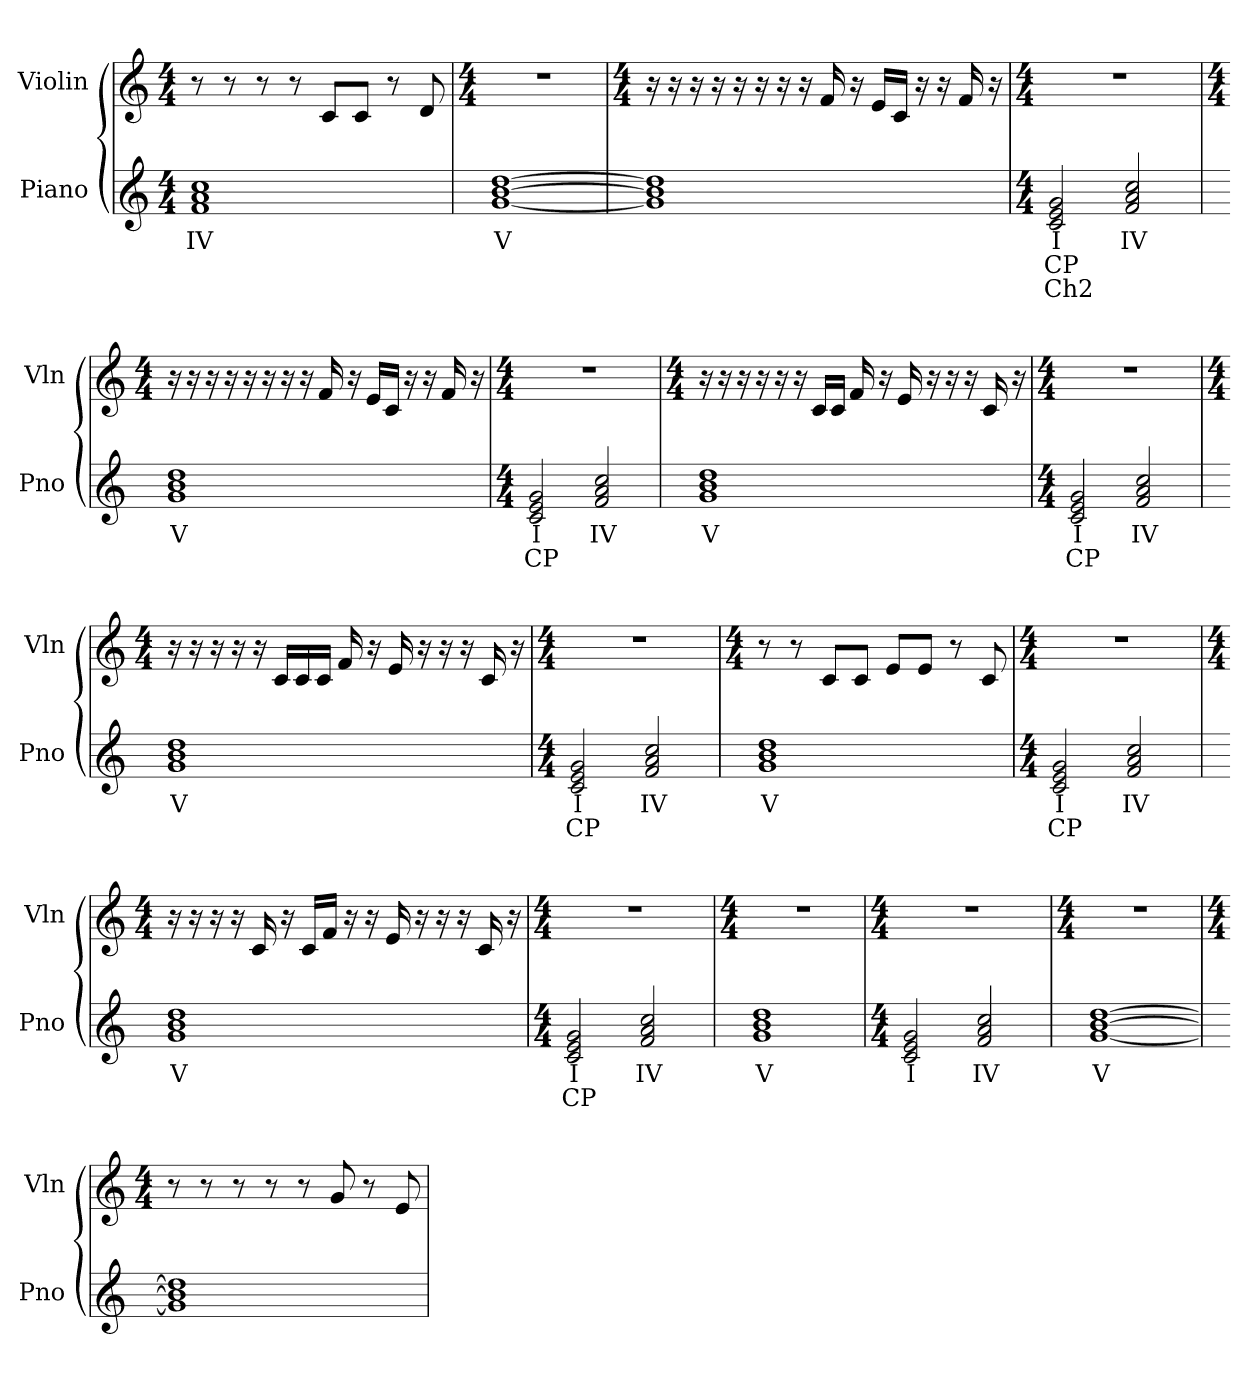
**kern	**text	**text	**text	**kern
*part2	*part2	*part2	*part2	*part1
*staff2	*staff2	*staff2	*staff2	*staff1
*I"Piano	*	*	*	*I"Violin
*I'Pno	*	*	*	*I'Vln
*k[]	*	*	*	*
*C:	*	*	*	*
*M4/4	*	*	*	*M4/4
=	=	=	=	=
1f 1a 1cc	IV	.	.	8r
.	.	.	.	8r
.	.	.	.	8r
.	.	.	.	8r
.	.	.	.	8cL
.	.	.	.	8cJ
.	.	.	.	8r
.	.	.	.	8d
=	=	=	=	=
*k[]	*	*	*	*
*C:	*	*	*	*
*	*	*	*	*M4/4
[1g [1b [1dd	V	.	.	1r
=	=	=	=	=
*k[]	*	*	*	*
*C:	*	*	*	*
*	*	*	*	*M4/4
1g] 1b] 1dd]	.	.	.	16r
.	.	.	.	16r
.	.	.	.	16r
.	.	.	.	16r
.	.	.	.	16r
.	.	.	.	16r
.	.	.	.	16r
.	.	.	.	16r
.	.	.	.	16f
.	.	.	.	16r
.	.	.	.	16eLL
.	.	.	.	16cJJ
.	.	.	.	16r
.	.	.	.	16r
.	.	.	.	16f
.	.	.	.	16r
=	=	=	=	=
*k[]	*	*	*	*
*C:	*	*	*	*
*M4/4	*	*	*	*M4/4
2c 2e 2g	I	CP	Ch2	1r
2f 2a 2cc	IV	.	.	.
=	=	=	=	=
*k[]	*	*	*	*
*C:	*	*	*	*
*	*	*	*	*M4/4
1g 1b 1dd	V	.	.	16r
.	.	.	.	16r
.	.	.	.	16r
.	.	.	.	16r
.	.	.	.	16r
.	.	.	.	16r
.	.	.	.	16r
.	.	.	.	16r
.	.	.	.	16f
.	.	.	.	16r
.	.	.	.	16eLL
.	.	.	.	16cJJ
.	.	.	.	16r
.	.	.	.	16r
.	.	.	.	16f
.	.	.	.	16r
=	=	=	=	=
*k[]	*	*	*	*
*C:	*	*	*	*
*M4/4	*	*	*	*M4/4
2c 2e 2g	I	CP	.	1r
2f 2a 2cc	IV	.	.	.
=	=	=	=	=
*k[]	*	*	*	*
*C:	*	*	*	*
*	*	*	*	*M4/4
1g 1b 1dd	V	.	.	16r
.	.	.	.	16r
.	.	.	.	16r
.	.	.	.	16r
.	.	.	.	16r
.	.	.	.	16r
.	.	.	.	16cLL
.	.	.	.	16cJJ
.	.	.	.	16f
.	.	.	.	16r
.	.	.	.	16e
.	.	.	.	16r
.	.	.	.	16r
.	.	.	.	16r
.	.	.	.	16c
.	.	.	.	16r
=	=	=	=	=
*k[]	*	*	*	*
*C:	*	*	*	*
*M4/4	*	*	*	*M4/4
2c 2e 2g	I	CP	.	1r
2f 2a 2cc	IV	.	.	.
=	=	=	=	=
*k[]	*	*	*	*
*C:	*	*	*	*
*	*	*	*	*M4/4
1g 1b 1dd	V	.	.	16r
.	.	.	.	16r
.	.	.	.	16r
.	.	.	.	16r
.	.	.	.	16r
.	.	.	.	16cLL
.	.	.	.	16c
.	.	.	.	16cJJ
.	.	.	.	16f
.	.	.	.	16r
.	.	.	.	16e
.	.	.	.	16r
.	.	.	.	16r
.	.	.	.	16r
.	.	.	.	16c
.	.	.	.	16r
=	=	=	=	=
*k[]	*	*	*	*
*C:	*	*	*	*
*M4/4	*	*	*	*M4/4
2c 2e 2g	I	CP	.	1r
2f 2a 2cc	IV	.	.	.
=	=	=	=	=
*k[]	*	*	*	*
*C:	*	*	*	*
*	*	*	*	*M4/4
1g 1b 1dd	V	.	.	8r
.	.	.	.	8r
.	.	.	.	8cL
.	.	.	.	8cJ
.	.	.	.	8eL
.	.	.	.	8eJ
.	.	.	.	8r
.	.	.	.	8c
=	=	=	=	=
*k[]	*	*	*	*
*C:	*	*	*	*
*M4/4	*	*	*	*M4/4
2c 2e 2g	I	CP	.	1r
2f 2a 2cc	IV	.	.	.
=	=	=	=	=
*k[]	*	*	*	*
*C:	*	*	*	*
*	*	*	*	*M4/4
1g 1b 1dd	V	.	.	16r
.	.	.	.	16r
.	.	.	.	16r
.	.	.	.	16r
.	.	.	.	16c
.	.	.	.	16r
.	.	.	.	16cLL
.	.	.	.	16fJJ
.	.	.	.	16r
.	.	.	.	16r
.	.	.	.	16e
.	.	.	.	16r
.	.	.	.	16r
.	.	.	.	16r
.	.	.	.	16c
.	.	.	.	16r
=	=	=	=	=
*k[]	*	*	*	*
*C:	*	*	*	*
*M4/4	*	*	*	*M4/4
2c 2e 2g	I	CP	.	1r
2f 2a 2cc	IV	.	.	.
=	=	=	=	=
*k[]	*	*	*	*
*C:	*	*	*	*
*	*	*	*	*M4/4
1g 1b 1dd	V	.	.	1r
=	=	=	=	=
*k[]	*	*	*	*
*C:	*	*	*	*
*M4/4	*	*	*	*M4/4
2c 2e 2g	I	.	.	1r
2f 2a 2cc	IV	.	.	.
=	=	=	=	=
*k[]	*	*	*	*
*C:	*	*	*	*
*	*	*	*	*M4/4
[1g [1b [1dd	V	.	.	1r
=	=	=	=	=
*k[]	*	*	*	*
*C:	*	*	*	*
*	*	*	*	*M4/4
1g] 1b] 1dd]	.	.	.	8r
.	.	.	.	8r
.	.	.	.	8r
.	.	.	.	8r
.	.	.	.	8r
.	.	.	.	8g
.	.	.	.	8r
.	.	.	.	8e
=	=	=	=	=
*-	*-	*-	*-	*-
